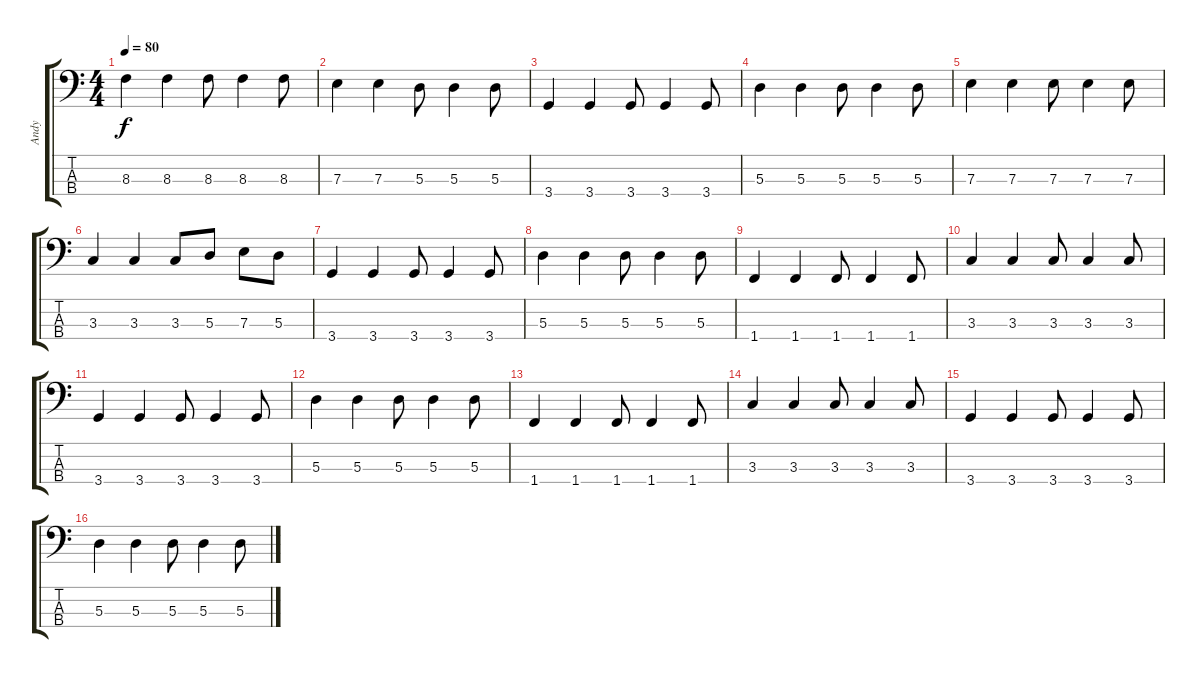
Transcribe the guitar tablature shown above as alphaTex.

\track ("Andy" "Andy") {instrument acousticguitarsteel}
\staff {score tabs}
\tuning (G2 D2 A1 E1) {hide}
\ts (4 4)
\tempo 80
\clef f4
\ks c
8.3.4{dy f} 8.3.4 8.3.8 8.3.4 8.3.8 |
7.3.4 7.3.4 5.3.8 5.3.4 5.3.8 |
3.4.4 3.4.4 3.4.8 3.4.4 3.4.8 |
5.3.4 5.3.4 5.3.8 5.3.4 5.3.8 |
7.3.4 7.3.4 7.3.8 7.3.4 7.3.8 |
3.3.4 3.3.4 3.3.8 5.3.8 7.3.8 5.3.8 |
3.4.4 3.4.4 3.4.8 3.4.4 3.4.8 |
5.3.4 5.3.4 5.3.8 5.3.4 5.3.8 |
1.4.4 1.4.4 1.4.8 1.4.4 1.4.8 |
3.3.4 3.3.4 3.3.8 3.3.4 3.3.8 |
3.4.4 3.4.4 3.4.8 3.4.4 3.4.8 |
5.3.4 5.3.4 5.3.8 5.3.4 5.3.8 |
1.4.4 1.4.4 1.4.8 1.4.4 1.4.8 |
3.3.4 3.3.4 3.3.8 3.3.4 3.3.8 |
3.4.4 3.4.4 3.4.8 3.4.4 3.4.8 |
5.3.4 5.3.4 5.3.8 5.3.4 5.3.8
